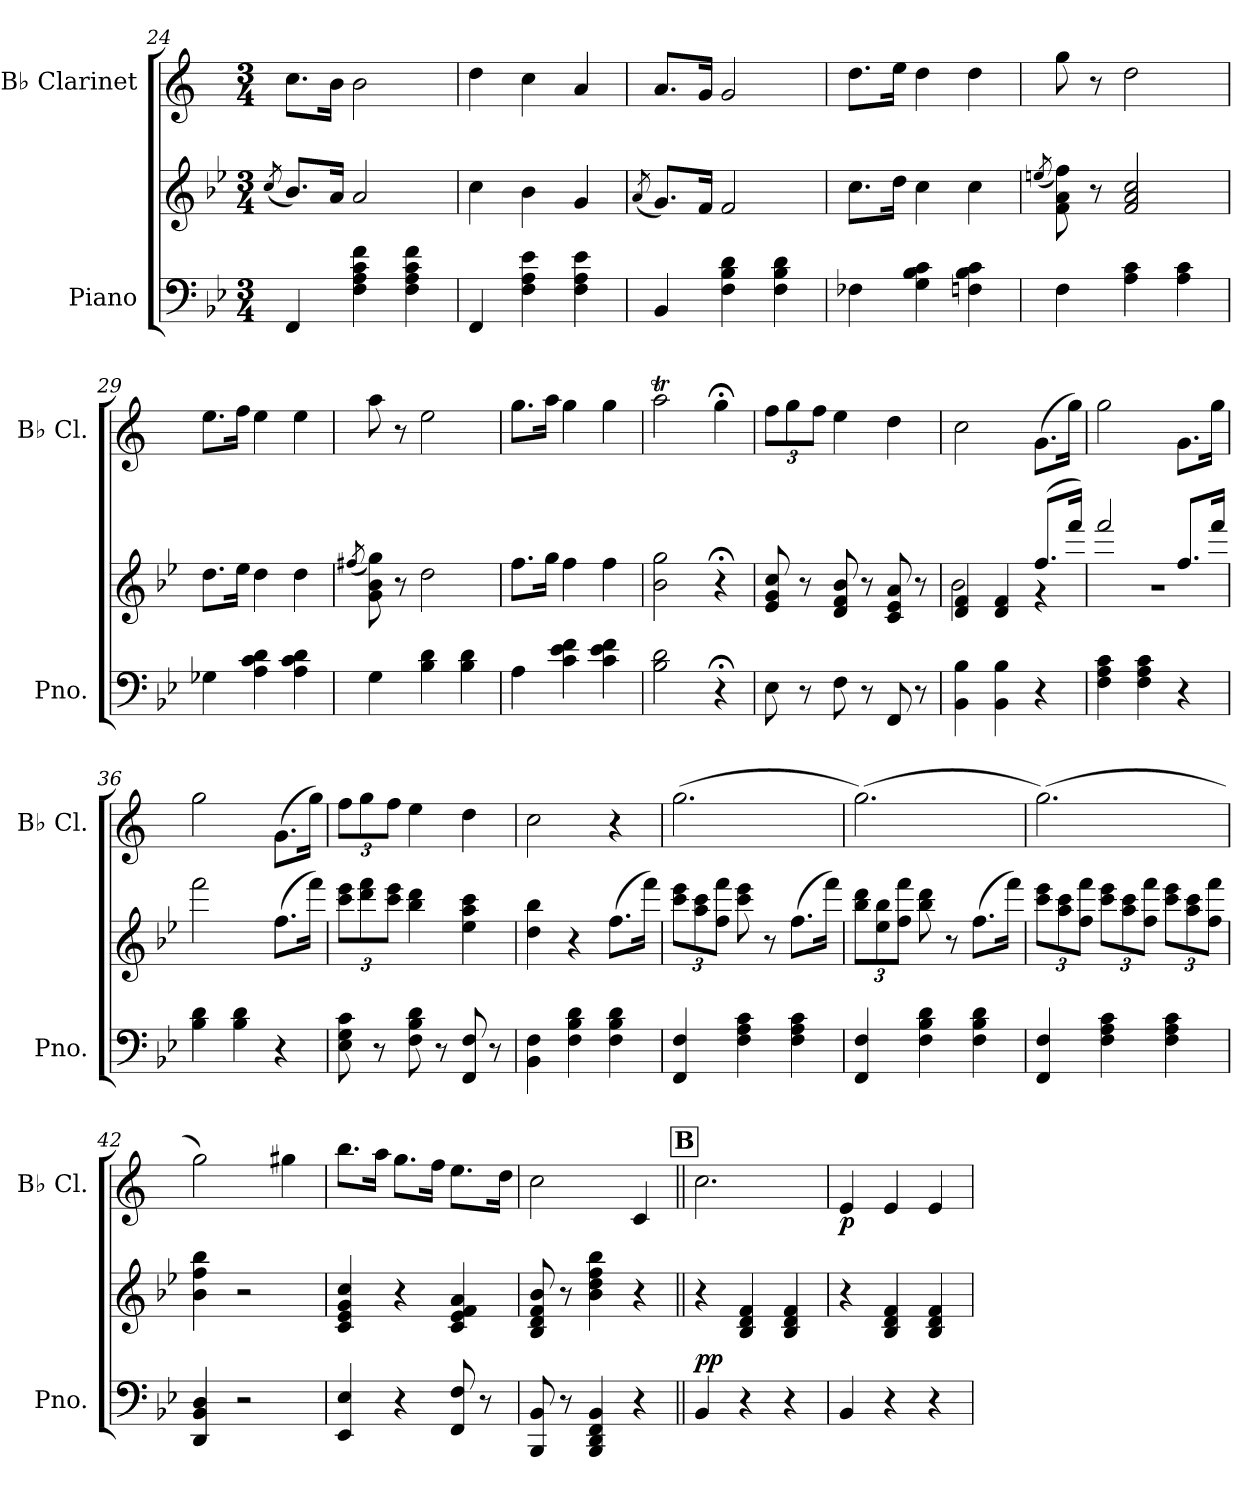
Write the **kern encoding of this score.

**kern	**kern	**dynam	**kern	**dynam
*part2	*part2	*part2	*part1	*part1
*staff3	*staff2	*staff2/3	*staff1	*staff1
*I"Piano	*	*	*I"B♭ Clarinet	*
*I'Pno.	*	*	*I'B♭ Cl.	*
*clefF4	*clefG2	*	*clefG2	*
*	*	*	*ITrd1c2	*
*k[b-e-]	*k[b-e-]	*	*k[b-e-]	*
*M3/4	*M3/4	*	*M3/4	*
=24	=24	=24	=24	=24
.	(<8qcc/	.	.	.
4FF/	8.b-/L)	.	8.b-\L	.
.	16a/Jk	.	16a\Jk	.
4F\ 4A\ 4c\ 4f\	2a/	.	2a\	.
4F\ 4A\ 4c\ 4f\	.	.	.	.
=25	=25	=25	=25	=25
4FF/	4cc\	.	4cc\	.
4F\ 4A\ 4e-\	4b-\	.	4b-\	.
4F\ 4A\ 4e-\	4g/	.	4g/	.
!!LO:LB:g=z
=26	=26	=26	=26	=26
.	(<8qa/	.	.	.
4BB-/	8.g/L)	.	8.g/L	.
.	16f/Jk	.	16f/Jk	.
4F\ 4B-\ 4d\	2f/	.	2f/	.
4F\ 4B-\ 4d\	.	.	.	.
=27	=27	=27	=27	=27
4F-X\	8.cc\L	.	8.cc\L	.
.	16dd\Jk	.	16dd\Jk	.
4G\ 4B-\ 4c\	4cc\	.	4cc\	.
4Fn\ 4B-\ 4c\	4cc\	.	4cc\	.
=28	=28	=28	=28	=28
.	(<8qeen/	.	.	.
4F\	8f\ 8a\ 8ff\)	.	8ff\	.
.	8r	.	8r	.
4A\ 4c\	2f/ 2a/ 2cc/	.	2cc\	.
4A\ 4c\	.	.	.	.
=29	=29	=29	=29	=29
4G-X\	8.dd\L	.	8.dd\L	.
.	16ee-\Jk	.	16ee-\Jk	.
4A\ 4c\ 4d\	4dd\	.	4dd\	.
4A\ 4c\ 4d\	4dd\	.	4dd\	.
=30	=30	=30	=30	=30
.	(<8qff#X/	.	.	.
4G\	8g\ 8b-\ 8gg\)	.	8gg\	.
.	8r	.	8r	.
4B-\ 4d\	2dd\	.	2dd\	.
4B-\ 4d\	.	.	.	.
=31	=31	=31	=31	=31
4A\	8.ff\L	.	8.ff\L	.
.	16gg\Jk	.	16gg\Jk	.
4c\ 4e-\ 4f\	4ff\	.	4ff\	.
4c\ 4e-\ 4f\	4ff\	.	4ff\	.
=32	=32	=32	=32	=32
2B-\ 2d\	2b-\ 2gg\	.	2ggT\	.
4r;<	4r;<	.	4ff;<\	.
!!LO:PB:g=z
=33	=33	=33	=33	=33
*	*	*	*Xbrackettup	*
8E-\	8e-/ 8g/ 8cc/	.	12ee-\L	.
.	.	.	12ff\	.
8r	8r	.	.	.
.	.	.	12ee-\J	.
8F\	8d/ 8f/ 8b-/	.	4dd\	.
8r	8r	.	.	.
8FF/	8c/ 8e-/ 8a/	.	4cc\	.
8r	8r	.	.	.
=34	=34	=34	=34	=34
*	*^	*	*	*
4BB-\ 4B-\	4d/ 4f/	2b-\	.	2b-\	.
4BB-\ 4B-\	4d/ 4f/	.	.	.	.
4r	(>8.ff/L	4r	.	(>8.f\L	.
.	16fff/Jk)	.	.	16ff\Jk)	.
=35	=35	=35	=35	=35	=35
4F\ 4A\ 4c\	2fff/	2.r	.	2ff\	.
4F\ 4A\ 4c\	.	.	.	.	.
4r	8.ff/L	.	.	8.f\L	.
.	16fff/Jk	.	.	16ff\Jk	.
*	*v	*v	*	*	*
=36	=36	=36	=36	=36
4B-\ 4d\	2fff\	.	2ff\	.
4B-\ 4d\	.	.	.	.
4r	(>8.ff\L	.	(>8.f\L	.
.	16fff\Jk)	.	16ff\Jk)	.
=37	=37	=37	=37	=37
*	*Xbrackettup	*	*	*
8E-\ 8G\ 8c\	12ccc\ 12eee-\L	.	12ee-\L	.
.	12ddd\ 12fff\	.	12ff\	.
8r	.	.	.	.
.	12ccc\ 12eee-\J	.	12ee-\J	.
8F\ 8B-\ 8d\	4bb-\ 4ddd\	.	4dd\	.
8r	.	.	.	.
8FF/ 8F/	4ee-\ 4aa\ 4ccc\	.	4cc\	.
8r	.	.	.	.
=38	=38	=38	=38	=38
4BB-\ 4F\	4dd\ 4bb-\	.	2b-\	.
4F\ 4B-\ 4d\	4r	.	.	.
4F\ 4B-\ 4d\	(>8.ff\L	.	4r	.
.	16fff\Jk)	.	.	.
!!LO:LB:g=z
=39	=39	=39	=39	=39
4FF/ 4F/	12ccc\ 12eee-\L	.	(>2.ff\	.
.	12aa\ 12ccc\	.	.	.
.	12ff\ 12fff\J	.	.	.
4F\ 4A\ 4c\	8ccc\ 8eee-\	.	.	.
.	8r	.	.	.
4F\ 4A\ 4c\	(>8.ff\L	.	.	.
.	16fff\Jk)	.	.	.
=40	=40	=40	=40	=40
4FF/ 4F/	12bb-\ 12ddd\L	.	(>2.ff\)	.
.	12ee-\ 12bb-\	.	.	.
.	12ff\ 12fff\J	.	.	.
4F\ 4B-\ 4d\	8bb-\ 8ddd\	.	.	.
.	8r	.	.	.
4F\ 4B-\ 4d\	(>8.ff\L	.	.	.
.	16fff\Jk)	.	.	.
=41	=41	=41	=41	=41
4FF/ 4F/	12ccc\ 12eee-\L	.	(>2.ff\)	.
.	12aa\ 12ccc\	.	.	.
.	12ff\ 12fff\J	.	.	.
4F\ 4A\ 4c\	12ccc\ 12eee-\L	.	.	.
.	12aa\ 12ccc\	.	.	.
.	12ff\ 12fff\J	.	.	.
4F\ 4A\ 4c\	12ccc\ 12eee-\L	.	.	.
.	12aa\ 12ccc\	.	.	.
.	12ff\ 12fff\J	.	.	.
=42	=42	=42	=42	=42
4DD/ 4BB-/ 4D/	4b-\ 4ff\ 4bb-\	.	2ff\)	.
2r	2r	.	.	.
.	.	.	4ff#X\	.
=43	=43	=43	=43	=43
4EE-/ 4E-/	4c/ 4e-/ 4g/ 4cc/	.	8.aa\L	.
.	.	.	16gg\Jk	.
4r	4r	.	8.ff\L	.
.	.	.	16ee-\Jk	.
8FF/ 8F/	4c/ 4e-/ 4f/ 4a/	.	8.dd\L	.
8r	.	.	.	.
.	.	.	16cc\Jk	.
!!LO:LB:g=z
=44	=44	=44	=44	=44
8BBB-/ 8BB-/	8B-/ 8d/ 8f/ 8b-/	.	2b-\	.
8r	8r	.	.	.
4BBB-/ 4DD/ 4FF/ 4BB-/	4b-\ 4dd\ 4ff\ 4bb-\	.	.	.
4r	4r	.	4B-/	.
!!LO:REH:place=s1:a:B:fs=14:t=B
=45||	=45||	=45||	=45||	=45||
!	!	!LO:DY:a=2	!	!
4BB-/	4r	pp	2.b-\	.
4r	4B-/ 4d/ 4f/	.	.	.
4r	4B-/ 4d/ 4f/	.	.	.
=46	=46	=46	=46	=46
!	!	!	!	!LO:DY:b
4BB-/	4r	.	4d/	p
4r	4B-/ 4d/ 4f/	.	4d/	.
4r	4B-/ 4d/ 4f/	.	4d/	.
=	=	=	=	=
*-	*-	*-	*-	*-
